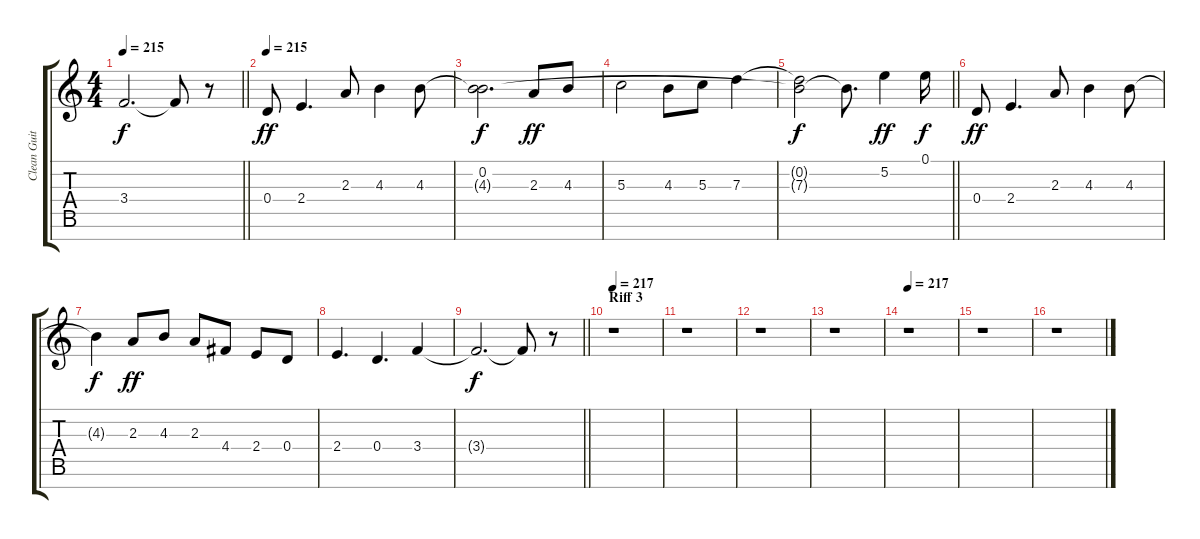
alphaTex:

\track ("Clean Guitar" "Clean Guit") {instrument electricguitarjazz}
\staff {score tabs}
\tuning (E4 B3 G3 D3 A2 E2 B1) {hide}
\ts (4 4)
\tempo 215
\clef g2
\barLineRight lightlight
\ks c
3.4{t}.2{d dy f} 3.4{t}.8 r.8 |
\tempo 215
0.4.8{dy ff} 2.4.4{d} 2.3.8 4.3.4 4.3.8 |
(0.2 4.3{t}).2{d dy f} 2.3.8{dy ff} 4.3.8 |
5.3.2 4.3.8 5.3.8 7.3.4 |
\barLineRight lightlight
(0.2{t} 7.3{t}).2{dy f} 0.2{t}.8{d} 5.2.4{dy ff} 0.1.16{dy f} |
0.4.8{dy ff} 2.4.4{d} 2.3.8 4.3.4 4.3.8 |
4.3{t}.4{dy f} 2.3.8{dy ff} 4.3.8 2.3.8 4.4.8 2.4.8 0.4.8 |
2.4.4{d} 0.4.4{d} 3.4.4 |
\barLineRight lightlight
3.4{t}.2{d dy f} 3.4{t}.8 r.8 |
\section ("" "Riff 3")
\tempo 217
r.1 |
r.1 |
r.1 |
r.1 |
\tempo 217
r.1 |
r.1 |
r.1
